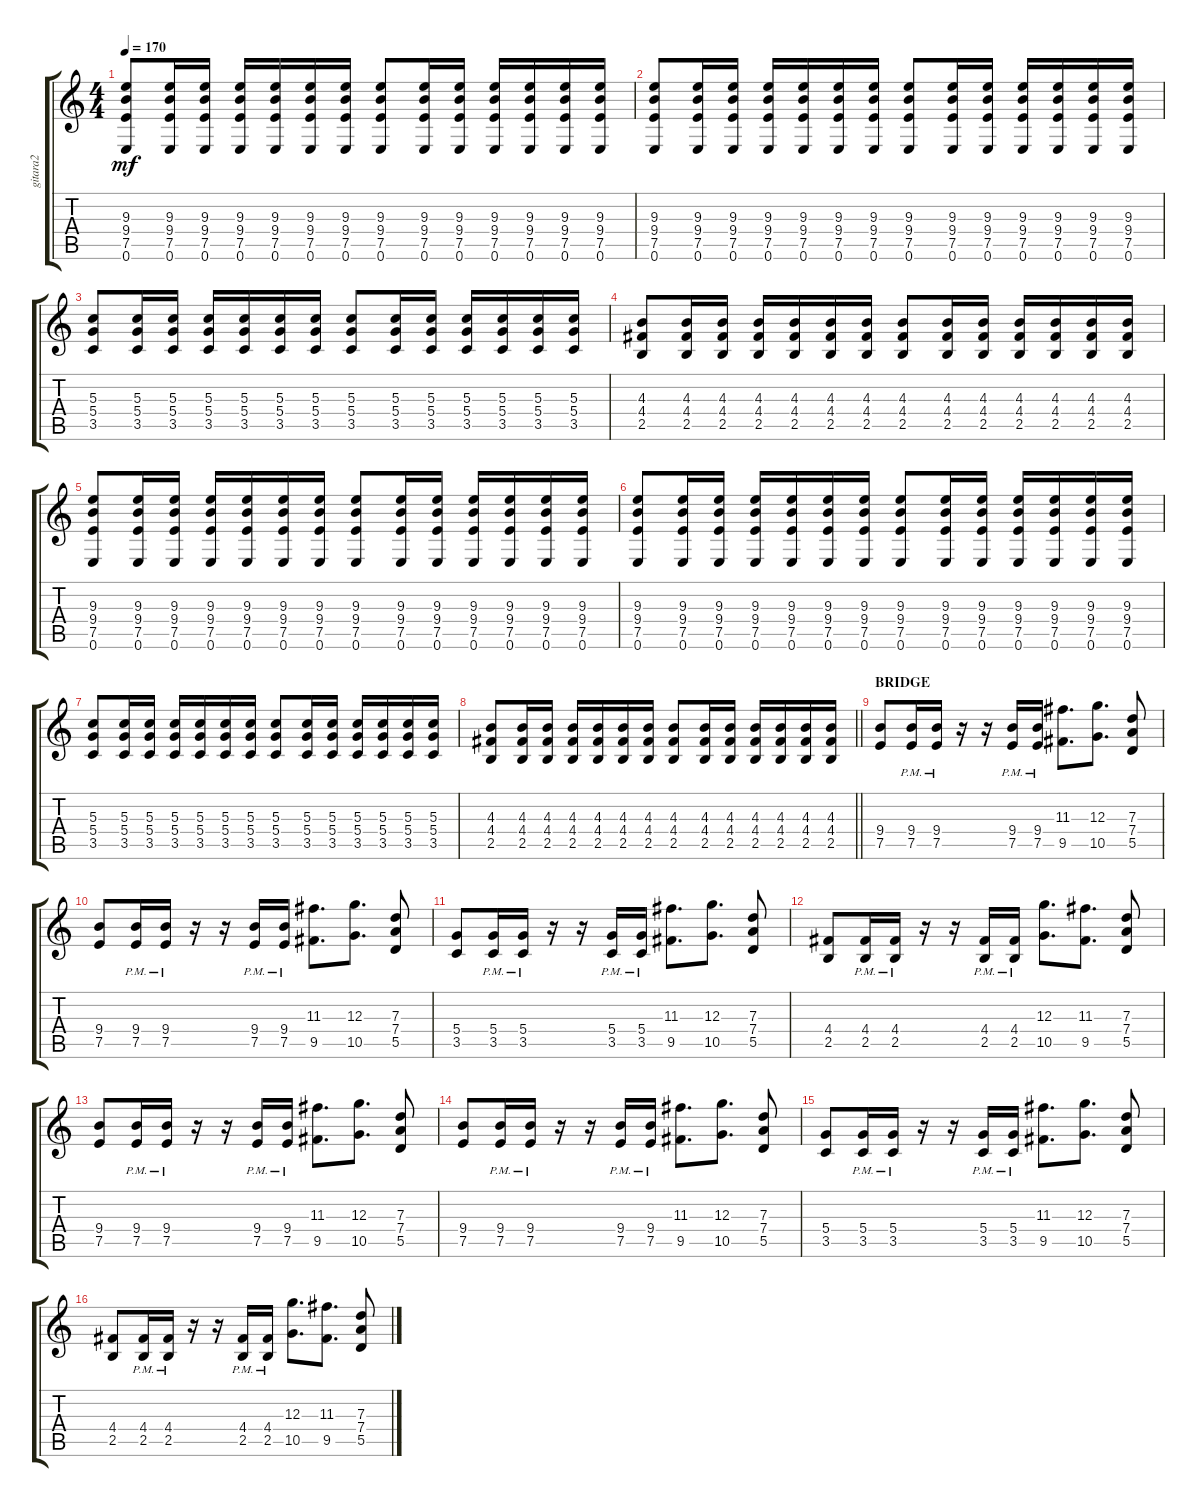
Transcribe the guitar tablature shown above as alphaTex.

\track ("gitara2" "gitara2") {instrument overdrivenguitar}
\staff {score tabs}
\tuning (E4 B3 G3 D3 A2 E2) {hide}
\ts (4 4)
\tempo 170
\clef g2
\ks c
(9.3 9.4 7.5 0.6).8{dy mf} (9.3 9.4 7.5 0.6).16 (9.3 9.4 7.5 0.6).16 (9.3 9.4 7.5 0.6).16 (9.3 9.4 7.5 0.6).16 (9.3 9.4 7.5 0.6).16 (9.3 9.4 7.5 0.6).16 (9.3 9.4 7.5 0.6).8 (9.3 9.4 7.5 0.6).16 (9.3 9.4 7.5 0.6).16 (9.3 9.4 7.5 0.6).16 (9.3 9.4 7.5 0.6).16 (9.3 9.4 7.5 0.6).16 (9.3 9.4 7.5 0.6).16 |
(9.3 9.4 7.5 0.6).8 (9.3 9.4 7.5 0.6).16 (9.3 9.4 7.5 0.6).16 (9.3 9.4 7.5 0.6).16 (9.3 9.4 7.5 0.6).16 (9.3 9.4 7.5 0.6).16 (9.3 9.4 7.5 0.6).16 (9.3 9.4 7.5 0.6).8 (9.3 9.4 7.5 0.6).16 (9.3 9.4 7.5 0.6).16 (9.3 9.4 7.5 0.6).16 (9.3 9.4 7.5 0.6).16 (9.3 9.4 7.5 0.6).16 (9.3 9.4 7.5 0.6).16 |
(5.3 5.4 3.5).8 (5.3 5.4 3.5).16 (5.3 5.4 3.5).16 (5.3 5.4 3.5).16 (5.3 5.4 3.5).16 (5.3 5.4 3.5).16 (5.3 5.4 3.5).16 (5.3 5.4 3.5).8 (5.3 5.4 3.5).16 (5.3 5.4 3.5).16 (5.3 5.4 3.5).16 (5.3 5.4 3.5).16 (5.3 5.4 3.5).16 (5.3 5.4 3.5).16 |
(4.3 4.4 2.5).8 (4.3 4.4 2.5).16 (4.3 4.4 2.5).16 (4.3 4.4 2.5).16 (4.3 4.4 2.5).16 (4.3 4.4 2.5).16 (4.3 4.4 2.5).16 (4.3 4.4 2.5).8 (4.3 4.4 2.5).16 (4.3 4.4 2.5).16 (4.3 4.4 2.5).16 (4.3 4.4 2.5).16 (4.3 4.4 2.5).16 (4.3 4.4 2.5).16 |
(9.3 9.4 7.5 0.6).8 (9.3 9.4 7.5 0.6).16 (9.3 9.4 7.5 0.6).16 (9.3 9.4 7.5 0.6).16 (9.3 9.4 7.5 0.6).16 (9.3 9.4 7.5 0.6).16 (9.3 9.4 7.5 0.6).16 (9.3 9.4 7.5 0.6).8 (9.3 9.4 7.5 0.6).16 (9.3 9.4 7.5 0.6).16 (9.3 9.4 7.5 0.6).16 (9.3 9.4 7.5 0.6).16 (9.3 9.4 7.5 0.6).16 (9.3 9.4 7.5 0.6).16 |
(9.3 9.4 7.5 0.6).8 (9.3 9.4 7.5 0.6).16 (9.3 9.4 7.5 0.6).16 (9.3 9.4 7.5 0.6).16 (9.3 9.4 7.5 0.6).16 (9.3 9.4 7.5 0.6).16 (9.3 9.4 7.5 0.6).16 (9.3 9.4 7.5 0.6).8 (9.3 9.4 7.5 0.6).16 (9.3 9.4 7.5 0.6).16 (9.3 9.4 7.5 0.6).16 (9.3 9.4 7.5 0.6).16 (9.3 9.4 7.5 0.6).16 (9.3 9.4 7.5 0.6).16 |
(5.3 5.4 3.5).8 (5.3 5.4 3.5).16 (5.3 5.4 3.5).16 (5.3 5.4 3.5).16 (5.3 5.4 3.5).16 (5.3 5.4 3.5).16 (5.3 5.4 3.5).16 (5.3 5.4 3.5).8 (5.3 5.4 3.5).16 (5.3 5.4 3.5).16 (5.3 5.4 3.5).16 (5.3 5.4 3.5).16 (5.3 5.4 3.5).16 (5.3 5.4 3.5).16 |
\barLineRight lightlight
(4.3 4.4 2.5).8 (4.3 4.4 2.5).16 (4.3 4.4 2.5).16 (4.3 4.4 2.5).16 (4.3 4.4 2.5).16 (4.3 4.4 2.5).16 (4.3 4.4 2.5).16 (4.3 4.4 2.5).8 (4.3 4.4 2.5).16 (4.3 4.4 2.5).16 (4.3 4.4 2.5).16 (4.3 4.4 2.5).16 (4.3 4.4 2.5).16 (4.3 4.4 2.5).16 |
\section ("" "BRIDGE")
(9.4 7.5).8 (9.4{pm} 7.5{pm}).16 (9.4{pm} 7.5{pm}).16 r.16 r.16 (9.4{pm} 7.5{pm}).16 (9.4{pm} 7.5{pm}).16 (11.3 9.5).8{d} (12.3 10.5).8{d} (7.3 7.4 5.5).8 |
(9.4 7.5).8 (9.4{pm} 7.5{pm}).16 (9.4{pm} 7.5{pm}).16 r.16 r.16 (9.4{pm} 7.5{pm}).16 (9.4{pm} 7.5{pm}).16 (11.3 9.5).8{d} (12.3 10.5).8{d} (7.3 7.4 5.5).8 |
(5.4 3.5).8 (5.4{pm} 3.5{pm}).16 (5.4{pm} 3.5{pm}).16 r.16 r.16 (5.4{pm} 3.5{pm}).16 (5.4{pm} 3.5{pm}).16 (11.3 9.5).8{d} (12.3 10.5).8{d} (7.3 7.4 5.5).8 |
(4.4 2.5).8 (4.4{pm} 2.5{pm}).16 (4.4{pm} 2.5{pm}).16 r.16 r.16 (4.4{pm} 2.5{pm}).16 (4.4{pm} 2.5{pm}).16 (12.3 10.5).8{d} (11.3 9.5).8{d} (7.3 7.4 5.5).8 |
(9.4 7.5).8 (9.4{pm} 7.5{pm}).16 (9.4{pm} 7.5{pm}).16 r.16 r.16 (9.4{pm} 7.5{pm}).16 (9.4{pm} 7.5{pm}).16 (11.3 9.5).8{d} (12.3 10.5).8{d} (7.3 7.4 5.5).8 |
(9.4 7.5).8 (9.4{pm} 7.5{pm}).16 (9.4{pm} 7.5{pm}).16 r.16 r.16 (9.4{pm} 7.5{pm}).16 (9.4{pm} 7.5{pm}).16 (11.3 9.5).8{d} (12.3 10.5).8{d} (7.3 7.4 5.5).8 |
(5.4 3.5).8 (5.4{pm} 3.5{pm}).16 (5.4{pm} 3.5{pm}).16 r.16 r.16 (5.4{pm} 3.5{pm}).16 (5.4{pm} 3.5{pm}).16 (11.3 9.5).8{d} (12.3 10.5).8{d} (7.3 7.4 5.5).8 |
(4.4 2.5).8 (4.4{pm} 2.5{pm}).16 (4.4{pm} 2.5{pm}).16 r.16 r.16 (4.4{pm} 2.5{pm}).16 (4.4{pm} 2.5{pm}).16 (12.3 10.5).8{d} (11.3 9.5).8{d} (7.3 7.4 5.5).8
